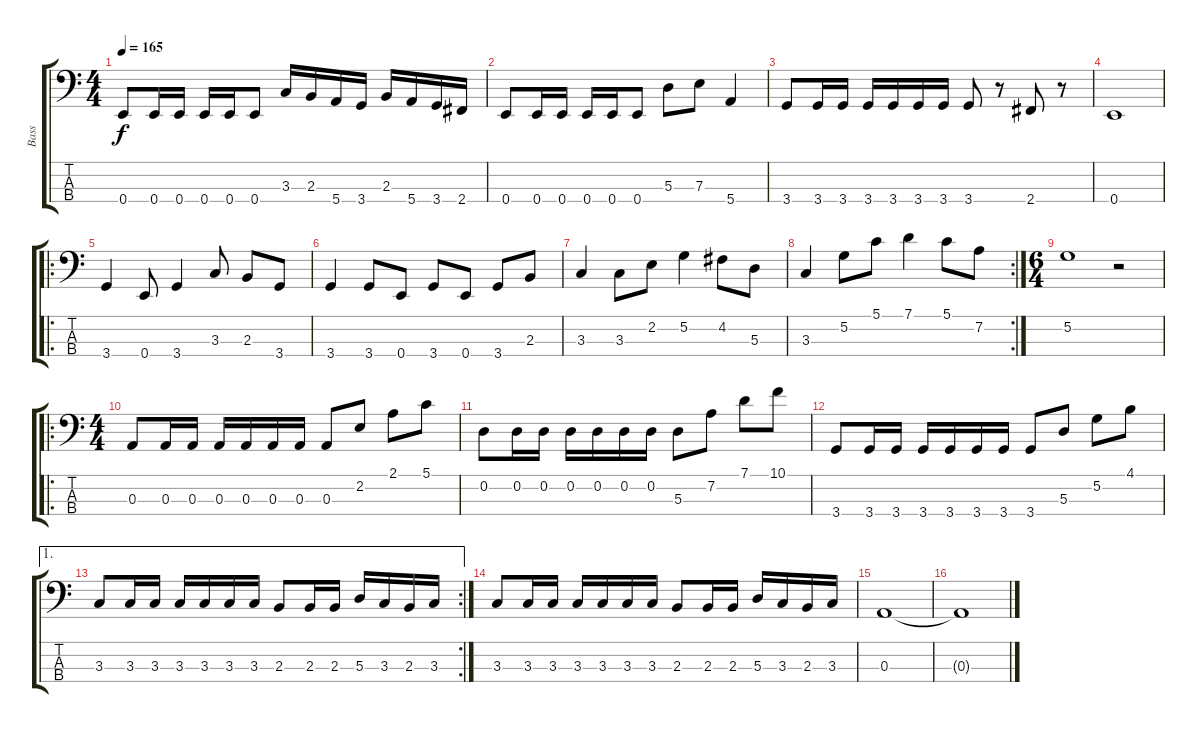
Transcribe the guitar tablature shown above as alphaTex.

\track ("Bass" "Bass") {instrument electricbassfinger}
\staff {score tabs}
\tuning (G2 D2 A1 E1) {hide}
\ts (4 4)
\tempo 165
\clef f4
\ks c
0.4.8{dy f} 0.4.16 0.4.16 0.4.16 0.4.16 0.4.8 3.3.16 2.3.16 5.4.16 3.4.16 2.3.16 5.4.16 3.4.16 2.4.16 |
0.4.8 0.4.16 0.4.16 0.4.16 0.4.16 0.4.8 5.3.8 7.3.8 5.4.4 |
3.4.8 3.4.16 3.4.16 3.4.16 3.4.16 3.4.16 3.4.16 3.4.8 r.8 2.4.8 r.8 |
0.4.1{volume 0} |
\ro
3.4.4{volume 16} 0.4.8 3.4.4 3.3.8 2.3.8 3.4.8 |
3.4.4 3.4.8 0.4.8 3.4.8 0.4.8 3.4.8 2.3.8 |
3.3.4 3.3.8 2.2.8 5.2.4 4.2.8 5.3.8 |
\rc 2
3.3.4 5.2.8 5.1.8 7.1.4 5.1.8 7.2.8 |
\ts (6 4)
5.2.1 r.2 |
\ro
\ts (4 4)
0.3.8 0.3.16 0.3.16 0.3.16 0.3.16 0.3.16 0.3.16 0.3.8 2.2.8 2.1.8 5.1.8 |
0.2.8 0.2.16 0.2.16 0.2.16 0.2.16 0.2.16 0.2.16 5.3.8 7.2.8 7.1.8 10.1.8 |
3.4.8 3.4.16 3.4.16 3.4.16 3.4.16 3.4.16 3.4.16 3.4.8 5.3.8 5.2.8 4.1.8 |
\ae 1
\rc 2
3.3.8 3.3.16 3.3.16 3.3.16 3.3.16 3.3.16 3.3.16 2.3.8 2.3.16 2.3.16 5.3.16 3.3.16 2.3.16 3.3.16 |
3.3.8 3.3.16 3.3.16 3.3.16 3.3.16 3.3.16 3.3.16 2.3.8 2.3.16 2.3.16 5.3.16 3.3.16 2.3.16 3.3.16 |
0.3.1 |
0.3{t}.1
